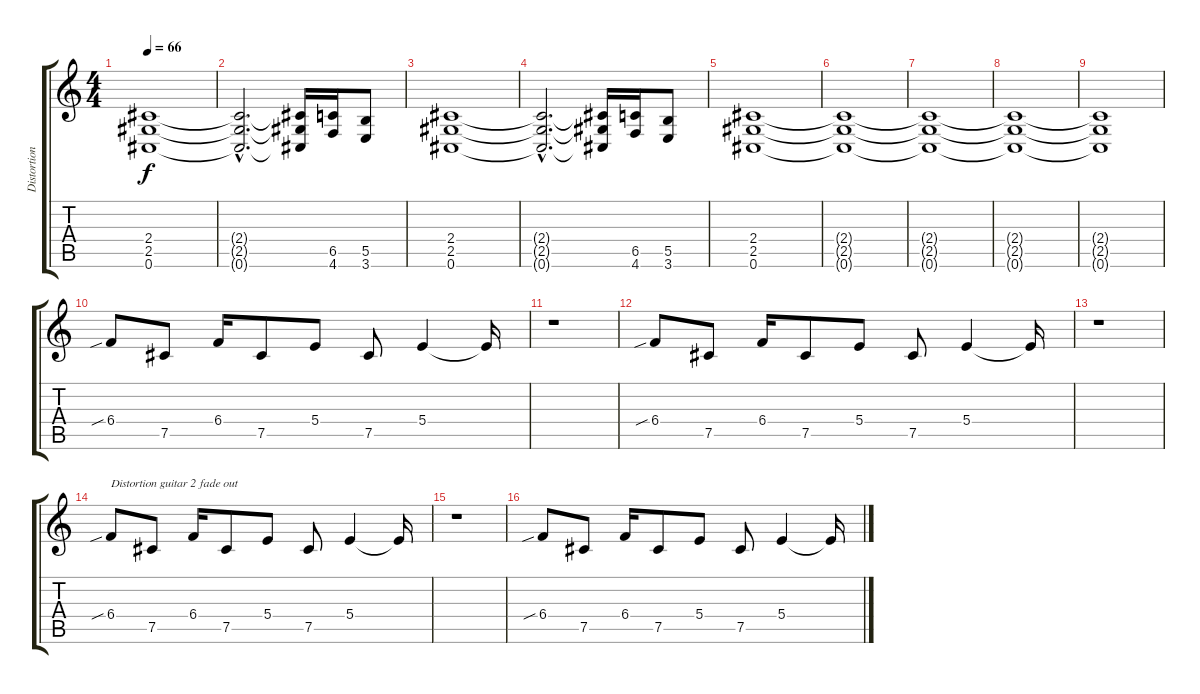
\track ("Distortion guitar 2" "Distortion") {instrument distortionguitar}
\staff {score tabs}
\tuning (Db4 Ab3 E3 B2 Gb2 Db2) {hide}
\ts (4 4)
\tempo 66
\clef g2
\ks c
(2.4 2.5 0.6).1{dy f} |
(2.4{hac t} 2.5{hac t} 0.6{hac t}).2{d} (2.4{t} 2.5{t} 0.6{t}).16 (6.5 4.6).16 (5.5 3.6).8 |
(2.4 2.5 0.6).1 |
(2.4{hac t} 2.5{hac t} 0.6{hac t}).2{d} (2.4{t} 2.5{t} 0.6{t}).16 (6.5 4.6).16 (5.5 3.6).8 |
(2.4 2.5 0.6).1 |
(2.4{t} 2.5{t} 0.6{t}).1 |
(2.4{t} 2.5{t} 0.6{t}).1 |
(2.4{t} 2.5{t} 0.6{t}).1 |
(2.4{t} 2.5{t} 0.6{t}).1 |
6.4{sib}.8 7.5.8 6.4.16 7.5.8 5.4.8 7.5.8 5.4.4 5.4{t}.16 |
r.1 |
6.4{sib}.8 7.5.8 6.4.16 7.5.8 5.4.8 7.5.8 5.4.4 5.4{t}.16 |
r.1 |
6.4{sib}.8{txt "Distortion guitar 2 fade out" volume 11} 7.5.8 6.4.16 7.5.8 5.4.8 7.5.8 5.4.4 5.4{t}.16 |
r.1{volume 8} |
6.4{sib}.8{volume 5} 7.5.8 6.4.16 7.5.8 5.4.8 7.5.8 5.4.4 5.4{t}.16
